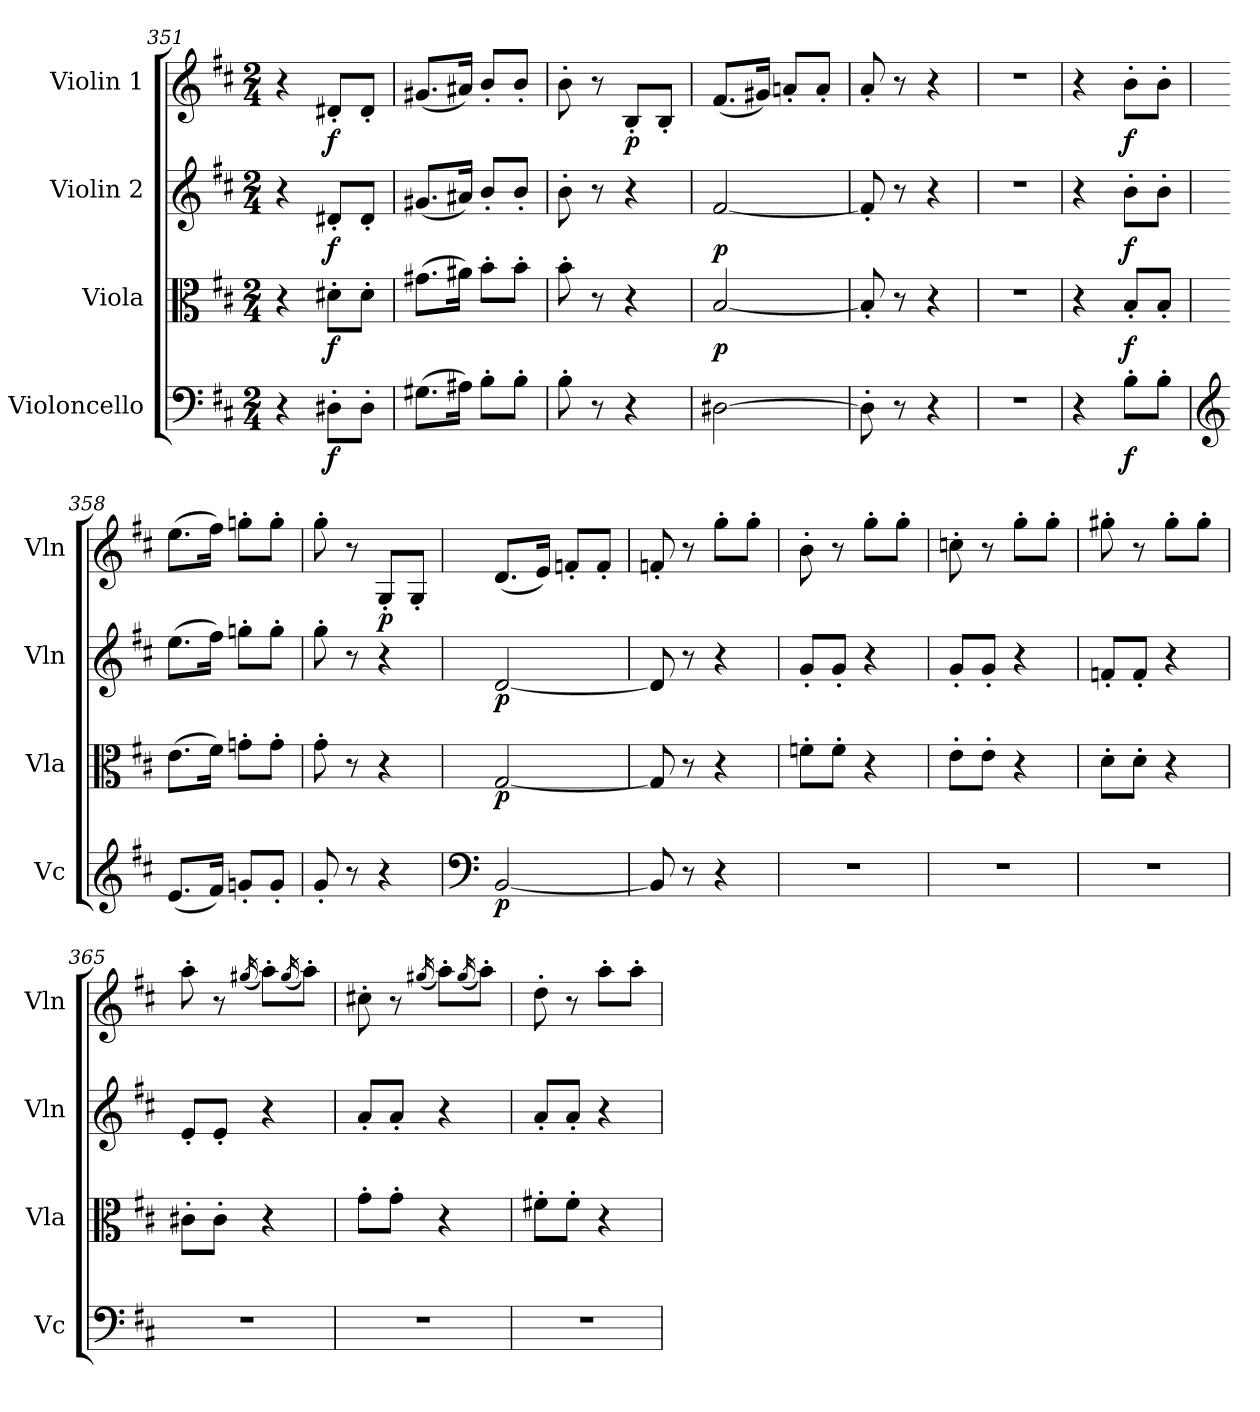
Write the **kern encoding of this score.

**kern	**dynam	**kern	**dynam	**kern	**dynam	**kern	**dynam
*part4	*part4	*part3	*part3	*part2	*part2	*part1	*part1
*staff4	*staff4	*staff3	*staff3	*staff2	*staff2	*staff1	*staff1
*I"Violoncello	*	*I"Viola	*	*I"Violin 2	*	*I"Violin 1	*
*I'Vc	*	*I'Vla	*	*I'Vln	*	*I'Vln	*
*clefF4	*	*clefC3	*	*clefG2	*	*clefG2	*
*k[f#c#]	*	*k[f#c#]	*	*k[f#c#]	*	*k[f#c#]	*
*M2/4	*	*M2/4	*	*M2/4	*	*M2/4	*
=351	=351	=351	=351	=351	=351	=351	=351
4r	.	4r	.	4r	.	4r	.
!	!LO:DY:b	!	!LO:DY:b	!	!LO:DY:b	!	!LO:DY:b
8D#X'\L	f	8d#X'\L	f	8d#X'/L	f	8d#X'/L	f
8D#'\J	.	8d#'\J	.	8d#'/J	.	8d#'/J	.
=352	=352	=352	=352	=352	=352	=352	=352
(>8.G#X\L	.	(>8.g#X\L	.	(<8.g#X/L	.	(<8.g#X/L	.
16A#X\Jk)	.	16a#X\Jk)	.	16a#X/Jk)	.	16a#X/Jk)	.
8B'\L	.	8b'\L	.	8b'/L	.	8b'/L	.
8B'\J	.	8b'\J	.	8b'/J	.	8b'/J	.
=353	=353	=353	=353	=353	=353	=353	=353
8B'\	.	8b'\	.	8b'\	.	8b'\	.
8r	.	8r	.	8r	.	8r	.
!	!	!	!	!	!	!	!LO:DY:b
4r	.	4r	.	4r	.	8B'/L	p
.	.	.	.	.	.	8B'/J	.
!!LO:LB:g=z
=354	=354	=354	=354	=354	=354	=354	=354
!	!	!	!LO:DY:b	!	!LO:DY:b	!	!
[2D#X\	.	[2B/	p	[2f#/	p	(<8.f#/L	.
.	.	.	.	.	.	16g#X/Jk)	.
.	.	.	.	.	.	8an'/L	.
.	.	.	.	.	.	8a'/J	.
=355	=355	=355	=355	=355	=355	=355	=355
8D#'\]	.	8B'/]	.	8f#'/]	.	8a'/	.
8r	.	8r	.	8r	.	8r	.
4r	.	4r	.	4r	.	4r	.
=356	=356	=356	=356	=356	=356	=356	=356
2r	.	2r	.	2r	.	2r	.
=357	=357	=357	=357	=357	=357	=357	=357
4r	.	4r	.	4r	.	4r	.
!	!LO:DY:b	!	!LO:DY:b	!	!LO:DY:b	!	!LO:DY:b
8B'\L	f	8B'/L	f	8b'\L	f	8b'\L	f
8B'\J	.	8B'/J	.	8b'\J	.	8b'\J	.
=358	=358	=358	=358	=358	=358	=358	=358
*clefG2	*	*	*	*	*	*	*
(<8.e/L	.	(>8.e\L	.	(>8.ee\L	.	(>8.ee\L	.
16f#/Jk)	.	16f#\Jk)	.	16ff#\Jk)	.	16ff#\Jk)	.
8gn'/L	.	8gn'\L	.	8ggn'\L	.	8ggn'\L	.
8g'/J	.	8g'\J	.	8gg'\J	.	8gg'\J	.
=359	=359	=359	=359	=359	=359	=359	=359
8g'/	.	8g'\	.	8gg'\	.	8gg'\	.
8r	.	8r	.	8r	.	8r	.
!	!	!	!	!	!	!	!LO:DY:b
4r	.	4r	.	4r	.	8G'/L	p
.	.	.	.	.	.	8G'/J	.
=360	=360	=360	=360	=360	=360	=360	=360
*clefF4	*	*	*	*	*	*	*
!	!LO:DY:b	!	!LO:DY:b	!	!LO:DY:b	!	!
[2BB/	p	[2G/	p	[2d/	p	(<8.d/L	.
.	.	.	.	.	.	16e/Jk)	.
.	.	.	.	.	.	8fn'/L	.
.	.	.	.	.	.	8f'/J	.
=361	=361	=361	=361	=361	=361	=361	=361
8BB/]	.	8G/]	.	8d/]	.	8fn'/	.
8r	.	8r	.	8r	.	8r	.
4r	.	4r	.	4r	.	8gg'\L	.
.	.	.	.	.	.	8gg'\J	.
=362	=362	=362	=362	=362	=362	=362	=362
2r	.	8fn'\L	.	8g'/L	.	8b'\	.
.	.	8f'\J	.	8g'/J	.	8r	.
.	.	4r	.	4r	.	8gg'\L	.
.	.	.	.	.	.	8gg'\J	.
!!LO:LB:g=z
=363	=363	=363	=363	=363	=363	=363	=363
2r	.	8e'\L	.	8g'/L	.	8ccn'\	.
.	.	8e'\J	.	8g'/J	.	8r	.
.	.	4r	.	4r	.	8gg'\L	.
.	.	.	.	.	.	8gg'\J	.
=364	=364	=364	=364	=364	=364	=364	=364
2r	.	8d'\L	.	8fn'/L	.	8gg#X'\	.
.	.	8d'\J	.	8f'/J	.	8r	.
.	.	4r	.	4r	.	8gg#'\L	.
.	.	.	.	.	.	8gg#'\J	.
=365	=365	=365	=365	=365	=365	=365	=365
2r	.	8c#X'\L	.	8e'/L	.	8aa'\	.
.	.	8c#'\J	.	8e'/J	.	8r	.
.	.	.	.	.	.	(<16qgg#X/	.
.	.	4r	.	4r	.	8aa'\L)	.
.	.	.	.	.	.	(<16qgg#/	.
.	.	.	.	.	.	8aa'\J)	.
=366	=366	=366	=366	=366	=366	=366	=366
2r	.	8g'\L	.	8a'/L	.	8cc#X'\	.
.	.	8g'\J	.	8a'/J	.	8r	.
.	.	.	.	.	.	(<16qgg#X/	.
.	.	4r	.	4r	.	8aa'\L)	.
.	.	.	.	.	.	(<16qgg#/	.
.	.	.	.	.	.	8aa'\J)	.
=367	=367	=367	=367	=367	=367	=367	=367
2r	.	8f#X'\L	.	8a'/L	.	8dd'\	.
.	.	8f#'\J	.	8a'/J	.	8r	.
.	.	4r	.	4r	.	8aa'\L	.
.	.	.	.	.	.	8aa'\J	.
=	=	=	=	=	=	=	=
*-	*-	*-	*-	*-	*-	*-	*-
